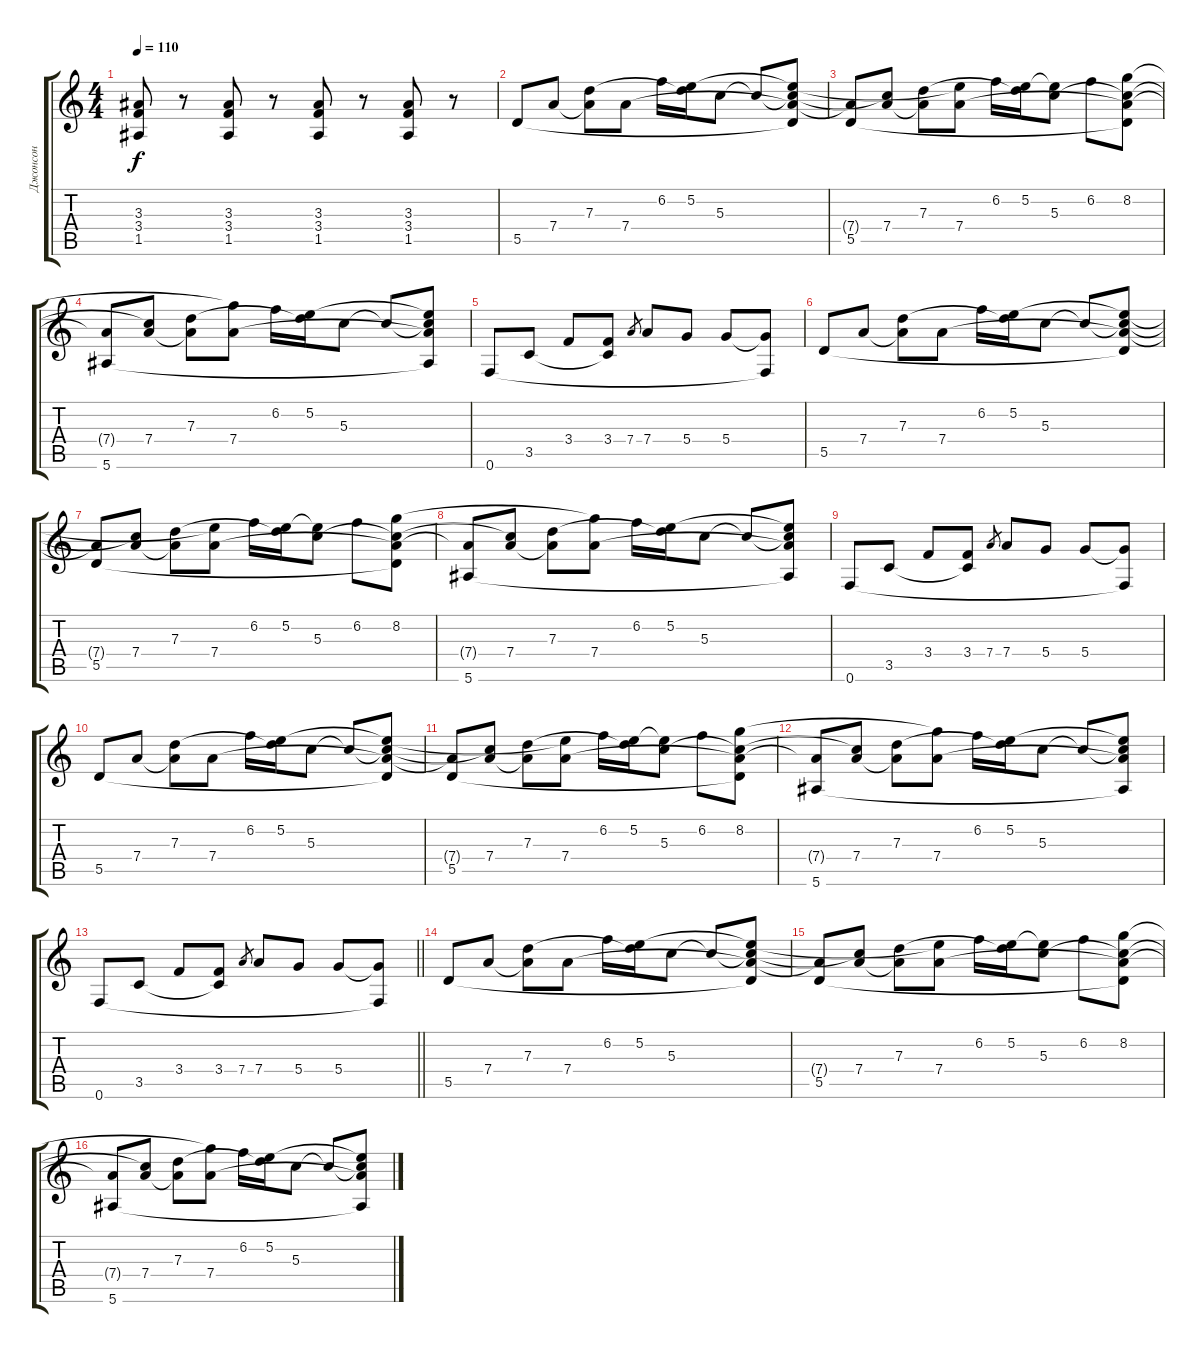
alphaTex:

\track ("Джонсон" "Джонсон") {instrument acousticguitarsteel}
\staff {score tabs}
\tuning (E4 B3 G3 D3 A2 F2) {hide}
\ts (4 4)
\tempo 110
\clef g2
\ks c
(3.3 3.4 1.5).8{dy f volume 16 instrument acousticguitarsteel} r.8 (3.3 3.4 1.5).8{volume 12} r.8 (3.3 3.4 1.5).8{volume 8} r.8 (3.3 3.4 1.5).8{volume 5} r.8 |
5.5.8{volume 16} 7.4.8 (7.3 7.4{t}).8 7.4.8 6.2.16 (5.2 7.3{t}).16 5.3.8 5.3{t}.8 (5.2{t} 5.3{t} 7.4{t} 5.5{t}).8 |
(7.4{t} 5.5).8 (5.3{t} 7.4).8 (7.3 7.4{t}).8 (5.2{t} 7.4).8 6.2.16 (5.2 7.3{t}).16 (5.2{t} 5.3).8 6.2.8 (8.2 5.3{t} 7.4{t} 5.5{t}).8 |
(7.4{t} 5.6).8 (5.3{t} 7.4).8 (7.3 7.4{t}).8 (8.2{t} 7.4).8 6.2.16 (5.2 7.3{t}).16 5.3.8 5.3{t}.8 (5.2{t} 5.3{t} 7.4{t} 5.6{t}).8 |
0.6.8 3.5.8 3.4.8 (3.4 3.5{t}).8 7.4.8{gr} 7.4.8 5.4.8 5.4.8 (5.4{t} 0.6{t}).8 |
5.5.8 7.4.8 (7.3 7.4{t}).8 7.4.8 6.2.16 (5.2 7.3{t}).16 5.3.8 5.3{t}.8 (5.2{t} 5.3{t} 7.4{t} 5.5{t}).8 |
(7.4{t} 5.5).8 (5.3{t} 7.4).8 (7.3 7.4{t}).8 (5.2{t} 7.4).8 6.2.16 (5.2 7.3{t}).16 (5.2{t} 5.3).8 6.2.8 (8.2 5.3{t} 7.4{t} 5.5{t}).8 |
(7.4{t} 5.6).8 (5.3{t} 7.4).8 (7.3 7.4{t}).8 (8.2{t} 7.4).8 6.2.16 (5.2 7.3{t}).16 5.3.8 5.3{t}.8 (5.2{t} 5.3{t} 7.4{t} 5.6{t}).8 |
0.6.8 3.5.8 3.4.8 (3.4 3.5{t}).8 7.4.8{gr} 7.4.8 5.4.8 5.4.8 (5.4{t} 0.6{t}).8 |
5.5.8 7.4.8 (7.3 7.4{t}).8 7.4.8 6.2.16 (5.2 7.3{t}).16 5.3.8 5.3{t}.8 (5.2{t} 5.3{t} 7.4{t} 5.5{t}).8 |
(7.4{t} 5.5).8 (5.3{t} 7.4).8 (7.3 7.4{t}).8 (5.2{t} 7.4).8 6.2.16 (5.2 7.3{t}).16 (5.2{t} 5.3).8 6.2.8 (8.2 5.3{t} 7.4{t} 5.5{t}).8 |
(7.4{t} 5.6).8 (5.3{t} 7.4).8 (7.3 7.4{t}).8 (8.2{t} 7.4).8 6.2.16 (5.2 7.3{t}).16 5.3.8 5.3{t}.8 (5.2{t} 5.3{t} 7.4{t} 5.6{t}).8 |
\barLineRight lightlight
0.6.8 3.5.8 3.4.8 (3.4 3.5{t}).8 7.4.8{gr} 7.4.8 5.4.8 5.4.8 (5.4{t} 0.6{t}).8 |
5.5.8 7.4.8 (7.3 7.4{t}).8 7.4.8 6.2.16 (5.2 7.3{t}).16 5.3.8 5.3{t}.8 (5.2{t} 5.3{t} 7.4{t} 5.5{t}).8 |
(7.4{t} 5.5).8 (5.3{t} 7.4).8 (7.3 7.4{t}).8 (5.2{t} 7.4).8 6.2.16 (5.2 7.3{t}).16 (5.2{t} 5.3).8 6.2.8 (8.2 5.3{t} 7.4{t} 5.5{t}).8 |
(7.4{t} 5.6).8 (5.3{t} 7.4).8 (7.3 7.4{t}).8 (8.2{t} 7.4).8 6.2.16 (5.2 7.3{t}).16 5.3.8 5.3{t}.8 (5.2{t} 5.3{t} 7.4{t} 5.6{t}).8
